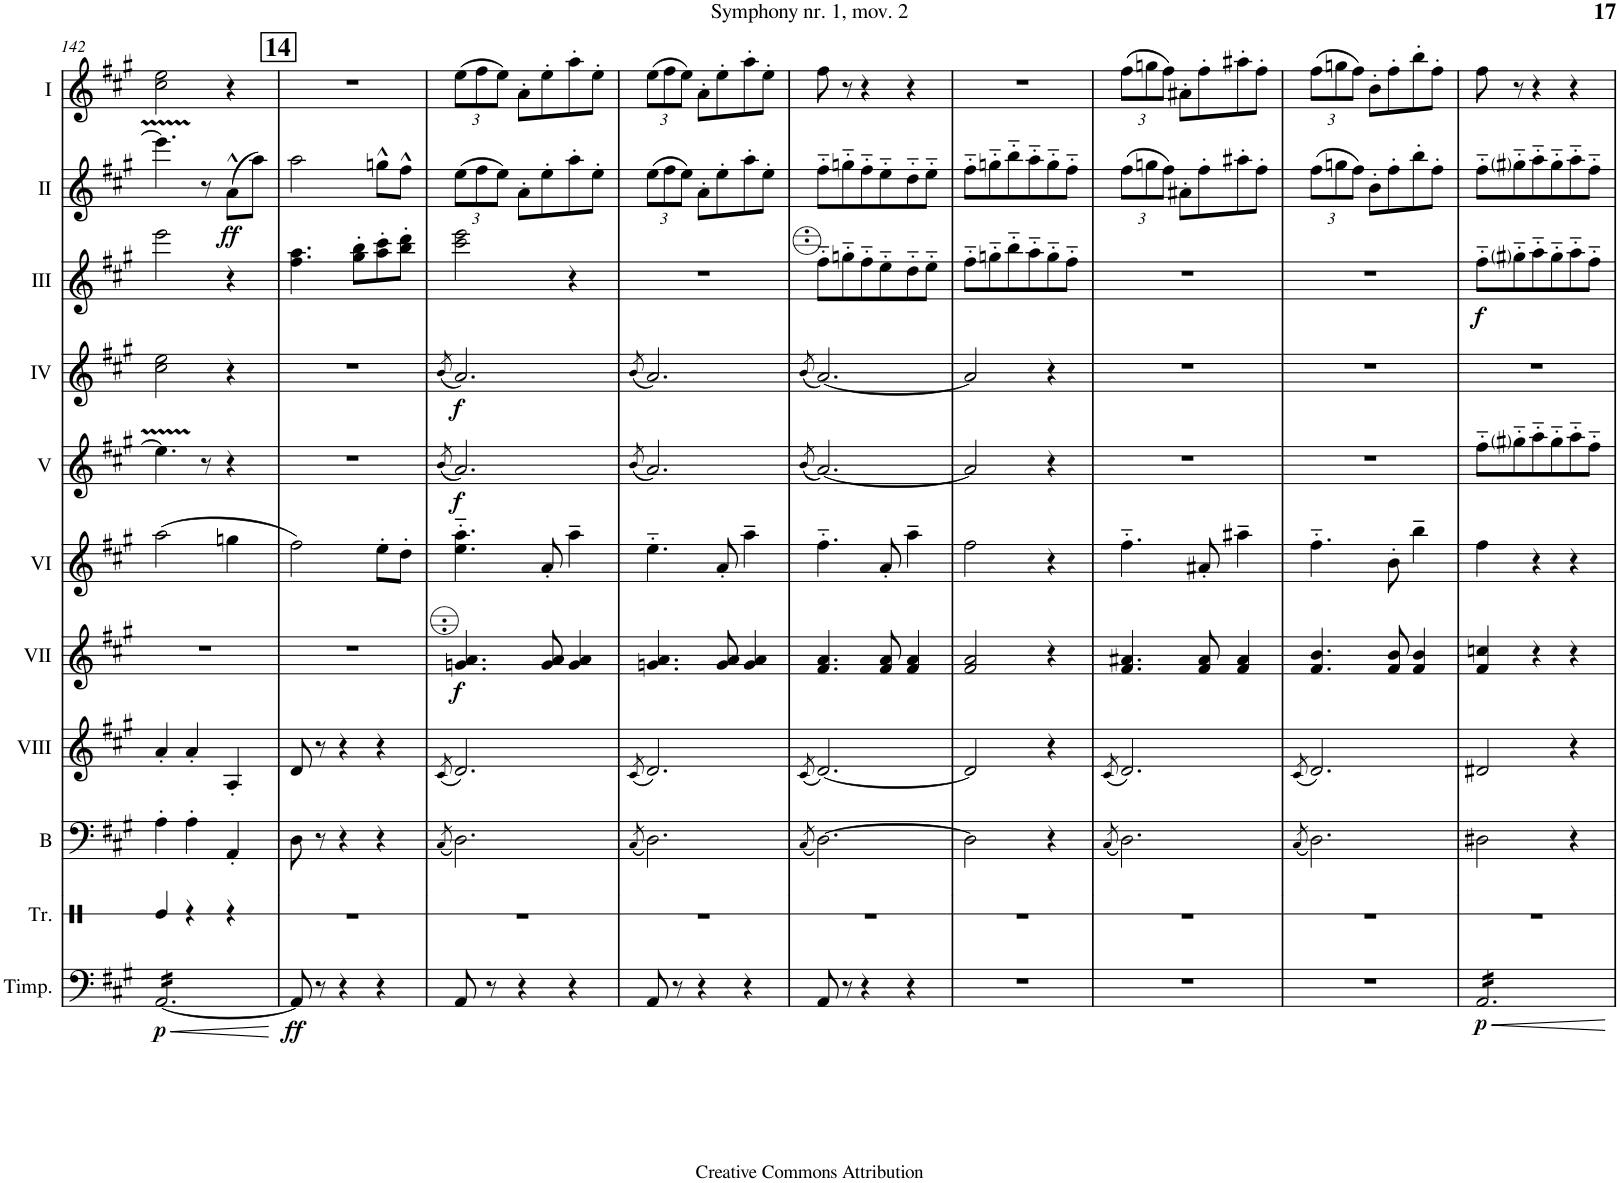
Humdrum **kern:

**kern	**dynam	**kern	**kern	**kern	**kern	**dynam	**kern	**kern	**dynam	**kern	**dynam	**kern	**dynam	**kern	**dynam	**kern
*part11	*part11	*part10	*part9	*part8	*part7	*part7	*part6	*part5	*part5	*part4	*part4	*part3	*part3	*part2	*part2	*part1
*staff11	*staff11	*staff10	*staff9	*staff8	*staff7	*staff7	*staff6	*staff5	*staff5	*staff4	*staff4	*staff3	*staff3	*staff2	*staff2	*staff1
*I"Timpani	*	*I"Triangle	*I"Bass	*I"Acc. 8	*I"Acc. 7	*	*I"Acc. 6	*I"Acc. 5	*	*I"Acc. 4	*	*I"Acc. 3	*	*I"Acc. 2	*	*I"Acc. 1
*I'Timp.	*	*I'Tr.	*I'B	*	*	*	*	*	*	*	*	*	*	*	*	*
!!LO:PB:g=z
*clefF4	*	*clefX	*clefF4	*clefG2	*clefG2	*	*clefG2	*clefG2	*	*clefG2	*	*clefG2	*	*clefG2	*	*clefG2
*	*	*	*Trd7c12	*Trd7c12	*Trd7c12	*	*	*	*	*Trd7c12	*	*	*	*	*	*
*k[f#c#g#]	*	*k[]	*k[f#c#g#]	*k[f#c#g#]	*k[f#c#g#]	*	*k[f#c#g#]	*k[f#c#g#]	*	*k[f#c#g#]	*	*k[f#c#g#]	*	*k[f#c#g#]	*	*k[f#c#g#]
*M3/4	*	*M3/4	*M3/4	*M3/4	*M3/4	*	*M3/4	*M3/4	*	*M3/4	*	*M3/4	*	*M3/4	*	*M3/4
=142	=142	=142	=142	=142	=142	=142	=142	=142	=142	=142	=142	=142	=142	=142	=142	=142
!	!LO:HP:b	!	!	!	!	!	!	!	!	!	!	!	!	!	!	!
!	!LO:DY:n=1:b	!	!	!	!	!	!	!	!	!	!	!	!	!	!	!
*tremolo	*	*	*	*	*	*	*	*	*	*	*	*	*	*	*	*
[16AA/LL	< p	4Re/	4A'\	4a'/	2.r	.	(2a\	4.ee\]	.	2ccc#\ 2eee\	.	2ee\	.	4.eee\]	.	2cc#\ 2ee\
16AA/	.	.	.	.	.	.	.	.	.	.	.	.	.	.	.	.
16AA/	.	.	.	.	.	.	.	.	.	.	.	.	.	.	.	.
16AA/	.	.	.	.	.	.	.	.	.	.	.	.	.	.	.	.
16AA/	.	4r	4A'\	4a'/	.	.	.	.	.	.	.	.	.	.	.	.
16AA/	.	.	.	.	.	.	.	.	.	.	.	.	.	.	.	.
16AA/	.	.	.	.	.	.	.	8r	.	.	.	.	.	8r	.	.
16AA/	.	.	.	.	.	.	.	.	.	.	.	.	.	.	.	.
!	!	!	!	!	!	!	!	!	!	!	!	!	!	!	!LO:DY:b	!
16AA/	.	4r	4AA'/	4A'/	.	.	4gn\	4r	.	4r	.	4r	.	(8a^^\L	ff	4r
16AA/	.	.	.	.	.	.	.	.	.	.	.	.	.	.	.	.
16AA/	.	.	.	.	.	.	.	.	.	.	.	.	.	8aa\J)	.	.
16AA/JJ	.	.	.	.	.	.	.	.	.	.	.	.	.	.	.	.
*Xtremolo	*	*	*	*	*	*	*	*	*	*	*	*	*	*	*	*
.	[	.	.	.	.	.	.	.	.	.	.	.	.	.	.	.
!!LO:REH:place=s1:a:B:cj:fs=14:t=14
=143	=143	=143	=143	=143	=143	=143	=143	=143	=143	=143	=143	=143	=143	=143	=143	=143
!	!LO:DY:b	!	!	!	!	!	!	!	!	!	!	!	!	!	!	!
8AA/]	ff	2.r	8D\	8d/	2.r	.	2f#\)	2.r	.	2.r	.	4.f#\ 4.a\	.	2aa\	.	2.r
8r	.	.	8r	8r	.	.	.	.	.	.	.	.	.	.	.	.
4r	.	.	4r	4r	.	.	.	.	.	.	.	.	.	.	.	.
.	.	.	.	.	.	.	.	.	.	.	.	8g#\' 8b\'L	.	.	.	.
4r	.	.	4r	4r	.	.	8e'\L	.	.	.	.	8a\' 8cc#\'	.	8ggn^^\L	.	.
.	.	.	.	.	.	.	8d'\J	.	.	.	.	8b\' 8dd\'J	.	8ff#^^\J	.	.
=144	=144	=144	=144	=144	=144	=144	=144	=144	=144	=144	=144	=144	=144	=144	=144	=144
.	.	.	(8qC#/	(8qc#/	.	.	.	(8qb/	.	(8qbb/	.	.	.	.	.	.
*	*	*	*	*	*	*	*	*	*	*	*	*	*	*Xbrackettup	*	*Xbrackettup
!	!	!	!	!	!	!LO:DY:b	!	!	!LO:DY:b	!	!LO:DY:b	!	!	!	!	!
8AA/	.	2.r	2.D\)	2.d/)	4.gn/ 4.a/	f	4.e\'~ 4.a\'~	2.a/)	f	2.aa/)	f	2cc#\ 2ee\	.	(12ee\L	.	(12ee\L
.	.	.	.	.	.	.	.	.	.	.	.	.	.	12ff#\	.	12ff#\
8r	.	.	.	.	.	.	.	.	.	.	.	.	.	.	.	.
.	.	.	.	.	.	.	.	.	.	.	.	.	.	12ee\J)	.	12ee\J)
4r	.	.	.	.	.	.	.	.	.	.	.	.	.	8a'\L	.	8a'\L
.	.	.	.	.	8g/ 8a/	.	8A'/	.	.	.	.	.	.	8ee'\	.	8ee'\
4r	.	.	.	.	4g/ 4a/	.	4a~\	.	.	.	.	4r	.	8aa'\	.	8aa'\
.	.	.	.	.	.	.	.	.	.	.	.	.	.	8ee'\J	.	8ee'\J
=145	=145	=145	=145	=145	=145	=145	=145	=145	=145	=145	=145	=145	=145	=145	=145	=145
.	.	.	(8qC#/	(8qc#/	.	.	.	(8qb/	.	(8qbb/	.	.	.	.	.	.
8AA/	.	2.r	2.D\)	2.d/)	4.gn/ 4.a/	.	4.e\	2.a/)	.	2.aa/)	.	2.r	.	(12ee\L	.	(12ee\L
.	.	.	.	.	.	.	.	.	.	.	.	.	.	12ff#\	.	12ff#\
8r	.	.	.	.	.	.	.	.	.	.	.	.	.	.	.	.
.	.	.	.	.	.	.	.	.	.	.	.	.	.	12ee\J)	.	12ee\J)
4r	.	.	.	.	.	.	.	.	.	.	.	.	.	8a'\L	.	8a'\L
.	.	.	.	.	8g/ 8a/	.	8A'/	.	.	.	.	.	.	8ee'\	.	8ee'\
4r	.	.	.	.	4g/ 4a/	.	4a~\	.	.	.	.	.	.	8aa'\	.	8aa'\
.	.	.	.	.	.	.	.	.	.	.	.	.	.	8ee'\J	.	8ee'\J
=146	=146	=146	=146	=146	=146	=146	=146	=146	=146	=146	=146	=146	=146	=146	=146	=146
.	.	.	(8qC#/	(8qc#/	.	.	.	(8qb/	.	(8qbb/	.	.	.	.	.	.
8AA/	.	2.r	[2.D\)	[2.d/)	4.f#/ 4.a/	.	4.f#\	[2.a/)	.	[2.aa/)	.	8ff#\L	.	8ff#\L	.	8ff#\
8r	.	.	.	.	.	.	.	.	.	.	.	8ggn\	.	8ggn\	.	8r
4r	.	.	.	.	.	.	.	.	.	.	.	8ff#\	.	8ff#\	.	4r
.	.	.	.	.	8f#/ 8a/	.	8A'/	.	.	.	.	8ee\	.	8ee\	.	.
4r	.	.	.	.	4f#/ 4a/	.	4a~\	.	.	.	.	8dd\	.	8dd\	.	4r
.	.	.	.	.	.	.	.	.	.	.	.	8ee\J	.	8ee\J	.	.
=147	=147	=147	=147	=147	=147	=147	=147	=147	=147	=147	=147	=147	=147	=147	=147	=147
2.r	.	2.r	2D\]	2d/]	2f#/ 2a/	.	2f#\	2a/]	.	2aa/]	.	8ff#\L	.	8ff#\L	.	2.r
.	.	.	.	.	.	.	.	.	.	.	.	8ggn\	.	8ggn\	.	.
.	.	.	.	.	.	.	.	.	.	.	.	8bb\	.	8bb\	.	.
.	.	.	.	.	.	.	.	.	.	.	.	8aa\	.	8aa\	.	.
.	.	.	4r	4r	4r	.	4r	4r	.	4r	.	8gg\	.	8gg\	.	.
.	.	.	.	.	.	.	.	.	.	.	.	8ff#\J	.	8ff#\J	.	.
=148	=148	=148	=148	=148	=148	=148	=148	=148	=148	=148	=148	=148	=148	=148	=148	=148
.	.	.	(8qC#/	(8qc#/	.	.	.	.	.	.	.	.	.	.	.	.
2.r	.	2.r	2.D\)	2.d/)	4.f#/ 4.a#X/	.	4.f#\	2.r	.	2.r	.	2.r	.	(12ff#\L	.	(12ff#\L
.	.	.	.	.	.	.	.	.	.	.	.	.	.	12ggn\	.	12ggn\
.	.	.	.	.	.	.	.	.	.	.	.	.	.	12ff#\J)	.	12ff#\J)
.	.	.	.	.	.	.	.	.	.	.	.	.	.	8a#X'\L	.	8a#X'\L
.	.	.	.	.	8f#/ 8a#/	.	8A#X'/	.	.	.	.	.	.	8ff#'\	.	8ff#'\
.	.	.	.	.	4f#/ 4a#/	.	4a#X~\	.	.	.	.	.	.	8aa#X'\	.	8aa#X'\
.	.	.	.	.	.	.	.	.	.	.	.	.	.	8ff#'\J	.	8ff#'\J
=149	=149	=149	=149	=149	=149	=149	=149	=149	=149	=149	=149	=149	=149	=149	=149	=149
.	.	.	(8qC#/	(8qc#/	.	.	.	.	.	.	.	.	.	.	.	.
2.r	.	2.r	2.D\)	2.d/)	4.f#/ 4.b/	.	4.f#\	2.r	.	2.r	.	2.r	.	(12ff#\L	.	(12ff#\L
.	.	.	.	.	.	.	.	.	.	.	.	.	.	12ggn\	.	12ggn\
.	.	.	.	.	.	.	.	.	.	.	.	.	.	12ff#\J)	.	12ff#\J)
.	.	.	.	.	.	.	.	.	.	.	.	.	.	8b'\L	.	8b'\L
.	.	.	.	.	8f#/ 8b/	.	8B'\	.	.	.	.	.	.	8ff#'\	.	8ff#'\
.	.	.	.	.	4f#/ 4b/	.	4b~\	.	.	.	.	.	.	8bb'\	.	8bb'\
.	.	.	.	.	.	.	.	.	.	.	.	.	.	8ff#'\J	.	8ff#'\J
=150	=150	=150	=150	=150	=150	=150	=150	=150	=150	=150	=150	=150	=150	=150	=150	=150
!	!LO:HP:b	!	!	!	!	!	!	!	!	!	!	!	!	!	!	!
!	!LO:DY:n=1:b	!	!	!	!	!	!	!	!	!	!	!	!LO:DY:b	!	!	!
*tremolo	*	*	*	*	*	*	*	*	*	*	*	*	*	*	*	*
16AA/LL	< p	2.r	2D#X\	2d#X/	4f#/ 4ccn/	.	4f#\	8ff#\L	.	2.r	.	8ff#\L	f	8ff#\L	.	8ff#\
16AA/	.	.	.	.	.	.	.	.	.	.	.	.	.	.	.	.
16AA/	.	.	.	.	.	.	.	8gg#i\	.	.	.	8gg#i\	.	8gg#i\	.	8r
16AA/	.	.	.	.	.	.	.	.	.	.	.	.	.	.	.	.
16AA/	.	.	.	.	4r	.	4r	8aa\	.	.	.	8aa\	.	8aa\	.	4r
16AA/	.	.	.	.	.	.	.	.	.	.	.	.	.	.	.	.
16AA/	.	.	.	.	.	.	.	8gg#\	.	.	.	8gg#\	.	8gg#\	.	.
16AA/	.	.	.	.	.	.	.	.	.	.	.	.	.	.	.	.
16AA/	.	.	4r	4r	4r	.	4r	8aa\	.	.	.	8aa\	.	8aa\	.	4r
16AA/	.	.	.	.	.	.	.	.	.	.	.	.	.	.	.	.
16AA/	.	.	.	.	.	.	.	8ff#\J	.	.	.	8ff#\J	.	8ff#\J	.	.
16AA/JJ	.	.	.	.	.	.	.	.	.	.	.	.	.	.	.	.
*Xtremolo	*	*	*	*	*	*	*	*	*	*	*	*	*	*	*	*
.	[	.	.	.	.	.	.	.	.	.	.	.	.	.	.	.
=	=	=	=	=	=	=	=	=	=	=	=	=	=	=	=	=
*-	*-	*-	*-	*-	*-	*-	*-	*-	*-	*-	*-	*-	*-	*-	*-	*-
